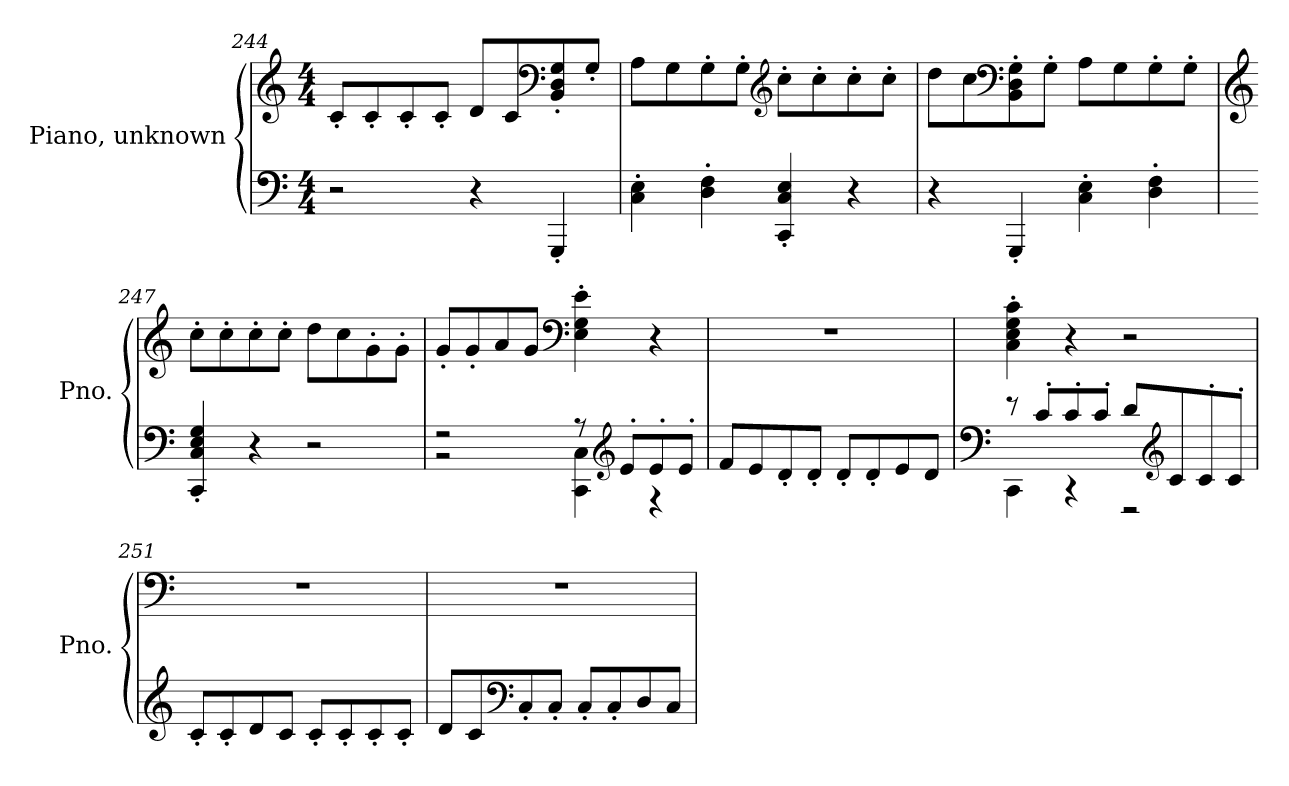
**kern	**kern
*part1	*part1
*staff2	*staff1
*I"Piano, unknown	*
*I'Pno.	*
*clefF4	*clefG2
*k[]	*k[]
*M4/4	*M4/4
=244	=244
2r	8c'/L
.	8c'/
.	8c'/
.	8c'/J
4r	8d/L
.	8c/
*	*clefF4
4GGG'/	8BB/' 8D/' 8G/'
.	8G'/J
=245	=245
4C\' 4E\'	8A\L
.	8G\
4D\' 4F\'	8G'\
.	8G'\J
*	*clefG2
4CC/' 4C/' 4E/'	8cc'\L
.	8cc'\
4r	8cc'\
.	8cc'\J
=246	=246
4r	8dd\L
.	8cc\
*	*clefF4
4GGG'/	8BB\' 8D\' 8G\'
.	8G'\J
4C\' 4E\'	8A\L
.	8G\
4D\' 4F\'	8G'\
.	8G'\J
!!LO:LB:g=z
=247	=247
*	*clefG2
4CC/' 4C/' 4E/' 4G/'	8cc'\L
.	8cc'\
4r	8cc'\
.	8cc'\J
2r	8dd\L
.	8cc\
.	8g'\
.	8g'\J
=248	=248
*^	*
2r	2r	8g'/L
.	.	8g'/
.	.	8a/
.	.	8g/J
*	*	*clefF4
8r	4CC\ 4C\	4E\' 4G\' 4e\'
*clefG2	*	*
8e'/L	.	.
8e'/	4r	4r
8e'/J	.	.
*v	*v	*
=249	=249
8f/L	1r
8e/	.
8d'/	.
8d'/J	.
8d'/L	.
8d'/	.
8e/	.
8d/J	.
=250	=250
*clefF4	*
*^	*
8r	4CC\	4C\' 4E\' 4G\' 4c\'
8c'/L	.	.
8c'/	4r	4r
8c'/J	.	.
8d/L	2r	2r
*clefG2	*	*
8c/	.	.
8c'/	.	.
8c'/J	.	.
*v	*v	*
!!LO:LB:g=z
=251	=251
8c'/L	1r
8c'/	.
8d/	.
8c/J	.
8c'/L	.
8c'/	.
8c'/	.
8c'/J	.
=252	=252
8d/L	1r
8c/	.
*clefF4	*
8C'/	.
8C'/J	.
8C'/L	.
8C'/	.
8D/	.
8C/J	.
=	=
*-	*-
